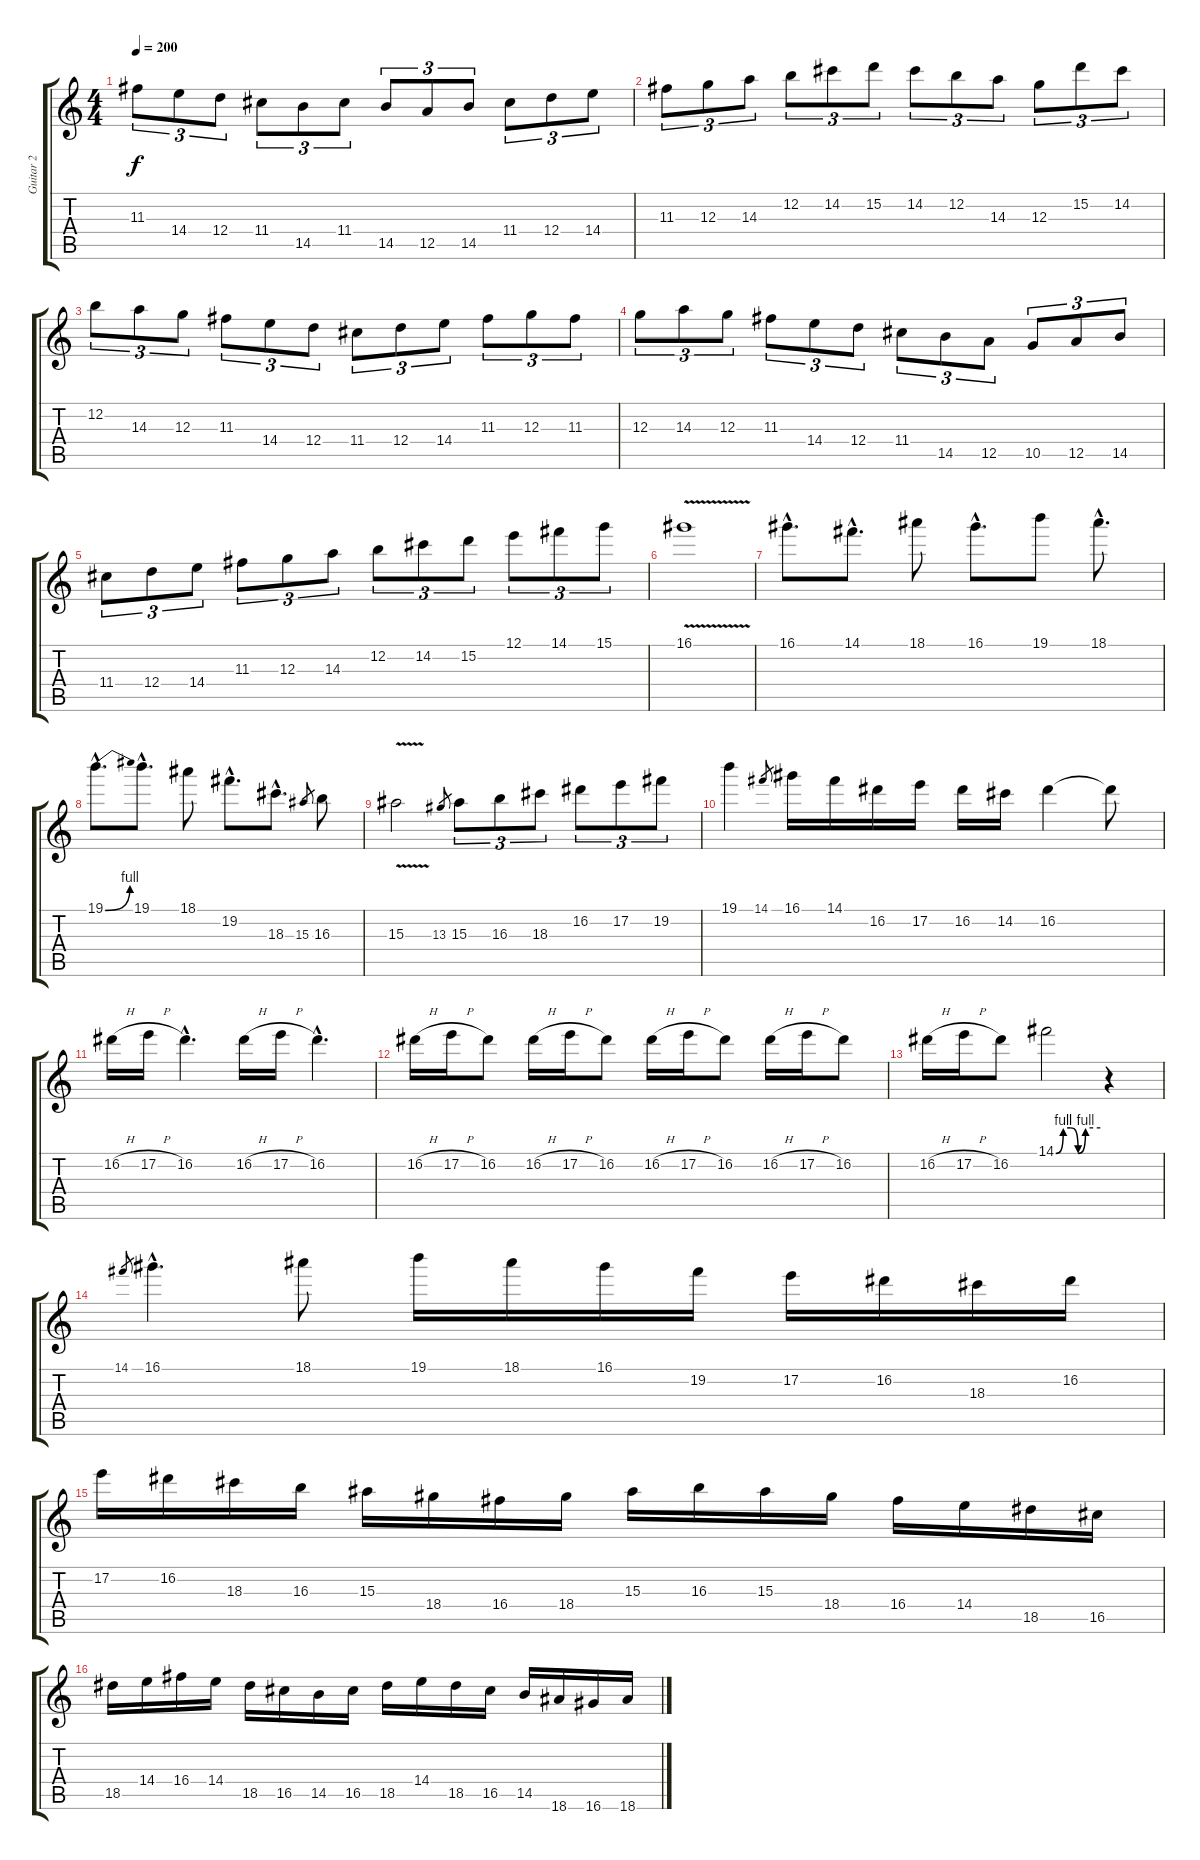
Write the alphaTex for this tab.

\track ("Guitar 2" "Guitar 2") {instrument distortionguitar}
\staff {score tabs}
\tuning (E4 B3 G3 D3 A2 E2) {hide}
\ts (4 4)
\tempo 200
\clef g2
\ks c
11.3.8{tu (3 2) dy f} 14.4.8{tu (3 2)} 12.4.8{tu (3 2)} 11.4.8{tu (3 2)} 14.5.8{tu (3 2)} 11.4.8{tu (3 2)} 14.5.8{tu (3 2)} 12.5.8{tu (3 2)} 14.5.8{tu (3 2)} 11.4.8{tu (3 2)} 12.4.8{tu (3 2)} 14.4.8{tu (3 2)} |
11.3.8{tu (3 2)} 12.3.8{tu (3 2)} 14.3.8{tu (3 2)} 12.2.8{tu (3 2)} 14.2.8{tu (3 2)} 15.2.8{tu (3 2)} 14.2.8{tu (3 2)} 12.2.8{tu (3 2)} 14.3.8{tu (3 2)} 12.3.8{tu (3 2)} 15.2.8{tu (3 2)} 14.2.8{tu (3 2)} |
12.2.8{tu (3 2)} 14.3.8{tu (3 2)} 12.3.8{tu (3 2)} 11.3.8{tu (3 2)} 14.4.8{tu (3 2)} 12.4.8{tu (3 2)} 11.4.8{tu (3 2)} 12.4.8{tu (3 2)} 14.4.8{tu (3 2)} 11.3.8{tu (3 2)} 12.3.8{tu (3 2)} 11.3.8{tu (3 2)} |
12.3.8{tu (3 2)} 14.3.8{tu (3 2)} 12.3.8{tu (3 2)} 11.3.8{tu (3 2)} 14.4.8{tu (3 2)} 12.4.8{tu (3 2)} 11.4.8{tu (3 2)} 14.5.8{tu (3 2)} 12.5.8{tu (3 2)} 10.5.8{tu (3 2)} 12.5.8{tu (3 2)} 14.5.8{tu (3 2)} |
11.4.8{tu (3 2)} 12.4.8{tu (3 2)} 14.4.8{tu (3 2)} 11.3.8{tu (3 2)} 12.3.8{tu (3 2)} 14.3.8{tu (3 2)} 12.2.8{tu (3 2)} 14.2.8{tu (3 2)} 15.2.8{tu (3 2)} 12.1.8{tu (3 2)} 14.1.8{tu (3 2)} 15.1.8{tu (3 2)} |
16.1{v}.1 |
16.1{hac}.8{d} 14.1{hac}.8{d} 18.1.8 16.1{hac}.8{d} 19.1.8 18.1{hac}.8{d} |
19.1{be (bend 0 0 60 4) hac}.8{d} 19.1{hac}.8{d} 18.1.8 19.2{hac}.8{d} 18.3{hac}.8{d} 15.3.8{gr} 16.3.8 |
15.3{v}.2 13.3.8{gr} 15.3.8{tu (3 2)} 16.3.8{tu (3 2)} 18.3.8{tu (3 2)} 16.2.8{tu (3 2)} 17.2.8{tu (3 2)} 19.2.8{tu (3 2)} |
19.1.4 14.1.8{gr} 16.1.16 14.1.16 16.2.16 17.2.16 16.2.16 14.2.16 16.2.4 16.2{t}.8 |
16.2{h}.16 17.2{h}.16 16.2{hac}.4{d} 16.2{h}.16 17.2{h}.16 16.2{hac}.4{d} |
16.2{h}.16 17.2{h}.16 16.2.8 16.2{h}.16 17.2{h}.16 16.2.8 16.2{h}.16 17.2{h}.16 16.2.8 16.2{h}.16 17.2{h}.16 16.2.8 |
16.2{h}.16 17.2{h}.16 16.2.8 14.1{be (custom 0 0 10 4 20 4 30 0 40 4 60 4)}.2 r.4 |
14.1.8{gr} 16.1{hac}.4{d} 18.1.8 19.1.16 18.1.16 16.1.16 19.2.16 17.2.16 16.2.16 18.3.16 16.2.16 |
17.2.16 16.2.16 18.3.16 16.3.16 15.3.16 18.4.16 16.4.16 18.4.16 15.3.16 16.3.16 15.3.16 18.4.16 16.4.16 14.4.16 18.5.16 16.5.16 |
18.5.16 14.4.16 16.4.16 14.4.16 18.5.16 16.5.16 14.5.16 16.5.16 18.5.16 14.4.16 18.5.16 16.5.16 14.5.16 18.6.16 16.6.16 18.6.16
